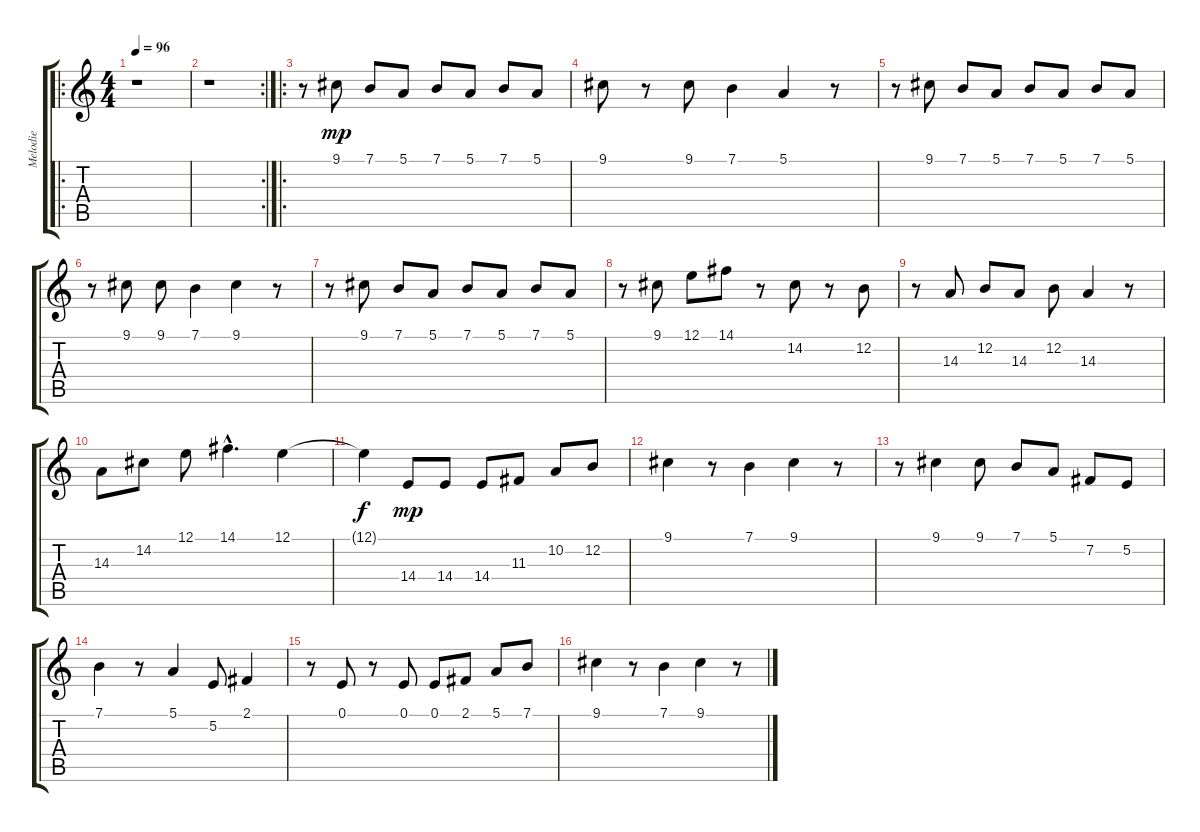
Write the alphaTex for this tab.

\track ("Melodie" "Melodie") {instrument brasssection}
\staff {score tabs}
\tuning (E4 B3 G3 D3 A2 E2) {hide}
\ro
\ts (4 4)
\tempo 96
\clef g2
\ks c
r.1{dy mp instrument brasssection} |
\rc 2
r.1 |
\ro
r.8 9.1.8 7.1.8 5.1.8 7.1.8 5.1.8 7.1.8 5.1.8 |
9.1.8 r.8 9.1.8 7.1.4 5.1.4 r.8 |
r.8 9.1.8 7.1.8 5.1.8 7.1.8 5.1.8 7.1.8 5.1.8 |
r.8 9.1.8 9.1.8 7.1.4 9.1.4 r.8 |
r.8 9.1.8 7.1.8 5.1.8 7.1.8 5.1.8 7.1.8 5.1.8 |
r.8 9.1.8 12.1.8 14.1.8 r.8 14.2.8 r.8 12.2.8 |
r.8 14.3.8 12.2.8 14.3.8 12.2.8 14.3.4 r.8 |
14.3.8 14.2.8 12.1.8 14.1{hac}.4{d} 12.1.4 |
12.1{t}.4{dy f} 14.4.8{dy mp} 14.4.8 14.4.8 11.3.8 10.2.8 12.2.8 |
9.1.4 r.8 7.1.4 9.1.4 r.8 |
r.8 9.1.4 9.1.8 7.1.8 5.1.8 7.2.8 5.2.8 |
7.1.4 r.8 5.1.4 5.2.8 2.1.4 |
r.8 0.1.8 r.8 0.1.8 0.1.8 2.1.8 5.1.8 7.1.8 |
9.1.4 r.8 7.1.4 9.1.4 r.8
